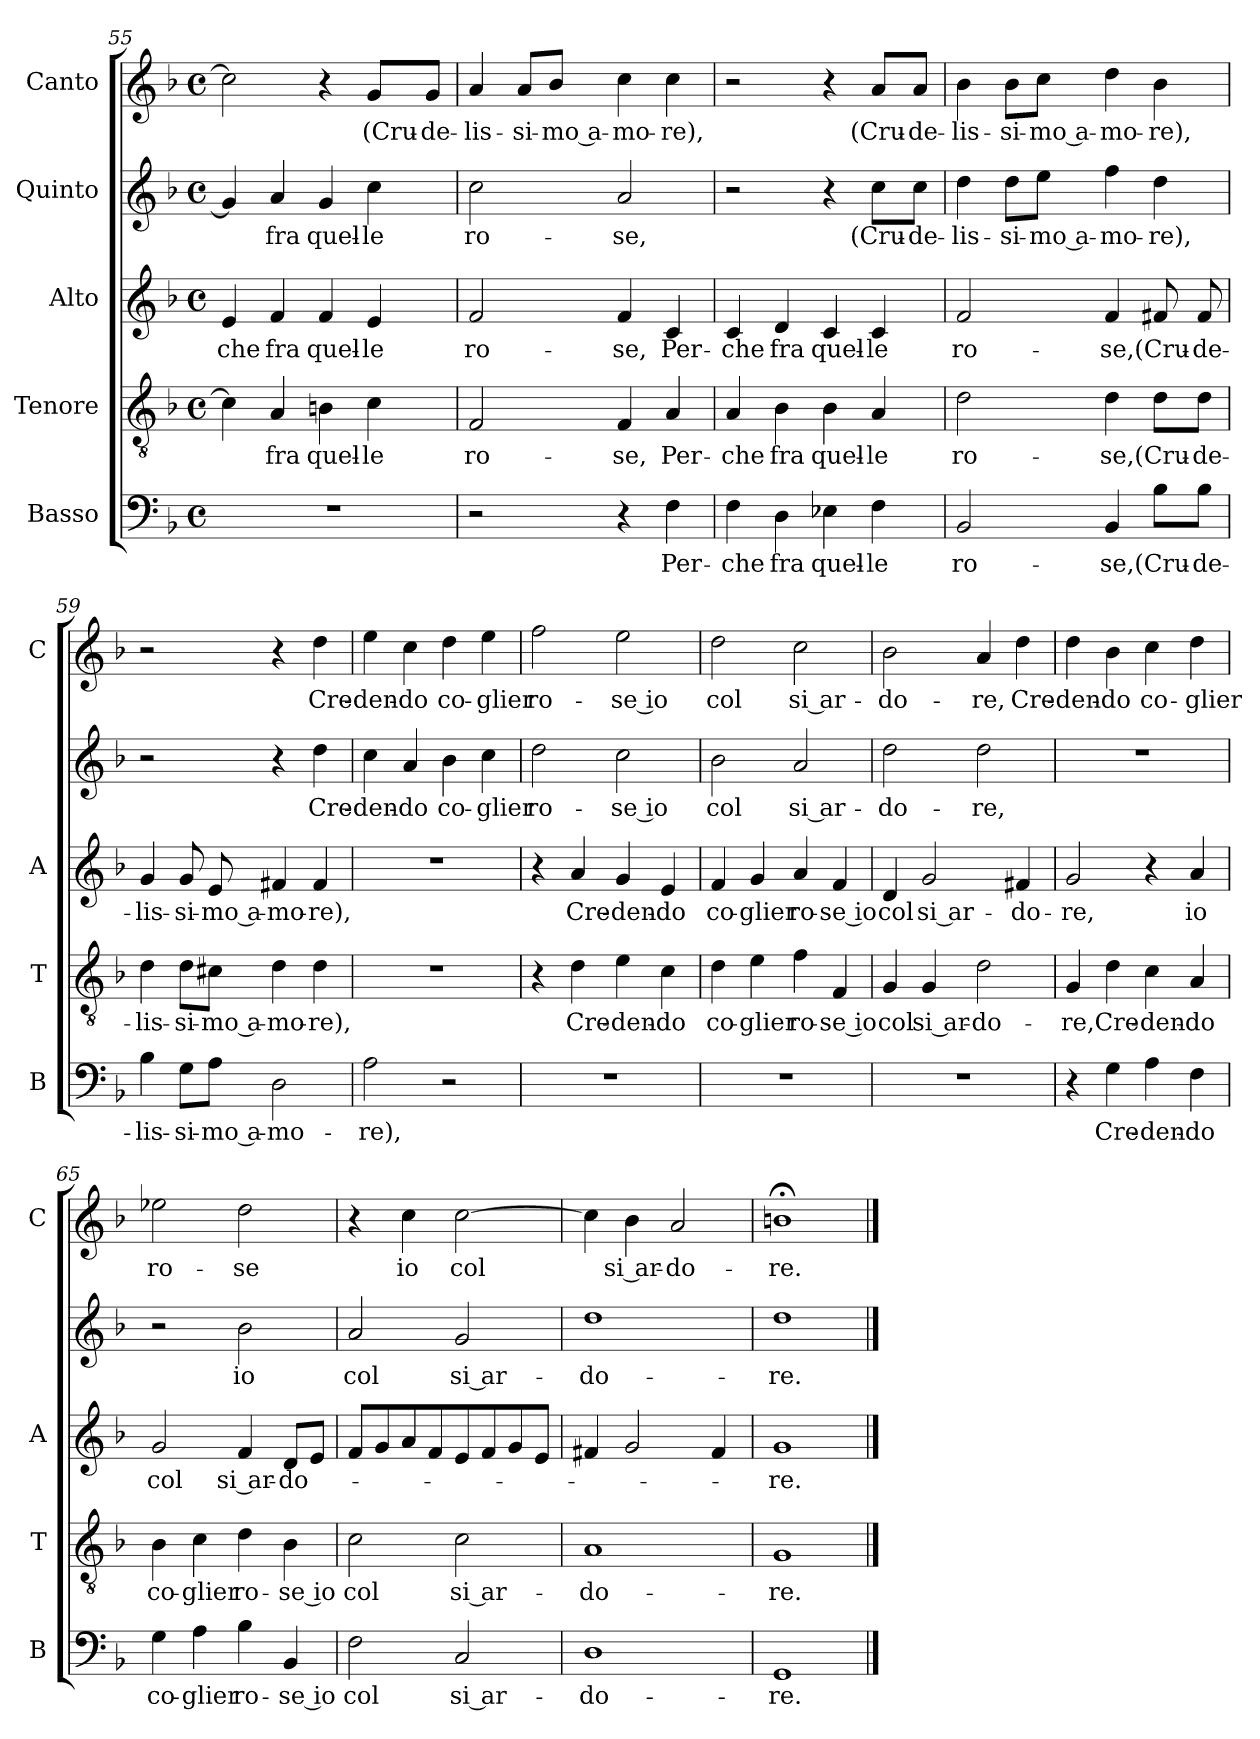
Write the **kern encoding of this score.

**kern	**text	**kern	**text	**kern	**text	**kern	**text	**kern	**text
*part5	*part5	*part4	*part4	*part3	*part3	*part2	*part2	*part1	*part1
*staff5	*staff5	*staff4	*staff4	*staff3	*staff3	*staff2	*staff2	*staff1	*staff1
*I"Basso	*	*I"Tenore	*	*I"Alto	*	*I"Quinto	*	*I"Canto	*
*I'B	*	*I'T	*	*I'A	*	*	*	*I'C	*
*clefF4	*	*clefGv2	*	*clefG2	*	*clefG2	*	*clefG2	*
*k[b-]	*	*k[b-]	*	*k[b-]	*	*k[b-]	*	*k[b-]	*
*F:	*	*F:	*	*F:	*	*F:	*	*F:	*
*M4/4	*	*M4/4	*	*M4/4	*	*M4/4	*	*M4/4	*
*met(c)	*	*met(c)	*	*met(c)	*	*met(c)	*	*met(c)	*
=55	=55	=55	=55	=55	=55	=55	=55	=55	=55
!	!	!	!	!	!LO:LY:b	!	!	!	!
1r	.	4c\]	.	4e/	-che	4g/]	.	2cc\]	.
!	!	!	!LO:LY:b	!	!LO:LY:b	!	!LO:LY:b	!	!
.	.	4A/	fra	4f/	fra	4a/	fra	.	.
!	!	!	!LO:LY:b	!	!LO:LY:b	!	!LO:LY:b	!	!
.	.	4Bn\	quel-	4f/	quel-	4g/	quel-	4r	.
!	!	!	!LO:LY:b	!	!LO:LY:b	!	!LO:LY:b	!	!LO:LY:b
.	.	4c\	-le	4e/	-le	4cc\	-le	8g/L	(Cru-
!	!	!	!	!	!	!	!	!	!LO:LY:b
.	.	.	.	.	.	.	.	8g/J	-de-
=56	=56	=56	=56	=56	=56	=56	=56	=56	=56
!	!	!	!LO:LY:b	!	!LO:LY:b	!	!LO:LY:b	!	!LO:LY:b
2r	.	2F/	ro-	2f/	ro-	2cc\	ro-	4a/	-lis-
!	!	!	!	!	!	!	!	!	!LO:LY:b
.	.	.	.	.	.	.	.	8a/L	-si-
!	!	!	!	!	!	!	!	!	!LO:LY:b
.	.	.	.	.	.	.	.	8b-/J	-mo a-
!	!	!	!LO:LY:b	!	!LO:LY:b	!	!LO:LY:b	!	!LO:LY:b
4r	.	4F/	-se,	4f/	-se,	2a/	-se,	4cc\	-mo-
!	!LO:LY:b	!	!LO:LY:b	!	!LO:LY:b	!	!	!	!LO:LY:b
4F\	Per-	4A/	Per-	4c/	Per-	.	.	4cc\	-re),
=57	=57	=57	=57	=57	=57	=57	=57	=57	=57
!	!LO:LY:b	!	!LO:LY:b	!	!LO:LY:b	!	!	!	!
4F\	-che	4A/	-che	4c/	-che	2r	.	2r	.
!	!LO:LY:b	!	!LO:LY:b	!	!LO:LY:b	!	!	!	!
4D\	fra	4B-\	fra	4d/	fra	.	.	.	.
!	!LO:LY:b	!	!LO:LY:b	!	!LO:LY:b	!	!	!	!
4E-X\	quel-	4B-\	quel-	4c/	quel-	4r	.	4r	.
!	!LO:LY:b	!	!LO:LY:b	!	!LO:LY:b	!	!LO:LY:b	!	!LO:LY:b
4F\	-le	4A/	-le	4c/	-le	8cc\L	(Cru-	8a/L	(Cru-
!	!	!	!	!	!	!	!LO:LY:b	!	!LO:LY:b
.	.	.	.	.	.	8cc\J	-de-	8a/J	-de-
!!LO:LB:g=z
=58	=58	=58	=58	=58	=58	=58	=58	=58	=58
!	!LO:LY:b	!	!LO:LY:b	!	!LO:LY:b	!	!LO:LY:b	!	!LO:LY:b
2BB-/	ro-	2d\	ro-	2f/	ro-	4dd\	-lis-	4b-\	-lis-
!	!	!	!	!	!	!	!LO:LY:b	!	!LO:LY:b
.	.	.	.	.	.	8dd\L	-si-	8b-\L	-si-
!	!	!	!	!	!	!	!LO:LY:b	!	!LO:LY:b
.	.	.	.	.	.	8ee\J	-mo a-	8cc\J	-mo a-
!	!LO:LY:b	!	!LO:LY:b	!	!LO:LY:b	!	!LO:LY:b	!	!LO:LY:b
4BB-/	-se,	4d\	-se,	4f/	-se,	4ff\	-mo-	4dd\	-mo-
!	!LO:LY:b	!	!LO:LY:b	!	!LO:LY:b	!	!LO:LY:b	!	!LO:LY:b
8B-\L	(Cru-	8d\L	(Cru-	8f#X/	(Cru-	4dd\	-re),	4b-\	-re),
!	!LO:LY:b	!	!LO:LY:b	!	!LO:LY:b	!	!	!	!
8B-\J	-de-	8d\J	-de-	8f#/	-de-	.	.	.	.
=59	=59	=59	=59	=59	=59	=59	=59	=59	=59
!	!LO:LY:b	!	!LO:LY:b	!	!LO:LY:b	!	!	!	!
4B-\	-lis-	4d\	-lis-	4g/	-lis-	2r	.	2r	.
!	!LO:LY:b	!	!LO:LY:b	!	!LO:LY:b	!	!	!	!
8G\L	-si-	8d\L	-si-	8g/	-si-	.	.	.	.
!	!LO:LY:b	!	!LO:LY:b	!	!LO:LY:b	!	!	!	!
8A\J	-mo a-	8c#X\J	-mo a-	8e/	-mo a-	.	.	.	.
!	!LO:LY:b	!	!LO:LY:b	!	!LO:LY:b	!	!	!	!
2D\	-mo-	4d\	-mo-	4f#X/	-mo-	4r	.	4r	.
!	!	!	!LO:LY:b	!	!LO:LY:b	!	!LO:LY:b	!	!LO:LY:b
.	.	4d\	-re),	4f#/	-re),	4dd\	Cre-	4dd\	Cre-
=60	=60	=60	=60	=60	=60	=60	=60	=60	=60
!	!LO:LY:b	!	!	!	!	!	!LO:LY:b	!	!LO:LY:b
2A\	-re),	1r	.	1r	.	4cc\	-den-	4ee\	-den-
!	!	!	!	!	!	!	!LO:LY:b	!	!LO:LY:b
.	.	.	.	.	.	4a/	-do	4cc\	-do
!	!	!	!	!	!	!	!LO:LY:b	!	!LO:LY:b
2r	.	.	.	.	.	4b-\	co-	4dd\	co-
!	!	!	!	!	!	!	!LO:LY:b	!	!LO:LY:b
.	.	.	.	.	.	4cc\	-glier	4ee\	-glier
=61	=61	=61	=61	=61	=61	=61	=61	=61	=61
!	!	!	!	!	!	!	!LO:LY:b	!	!LO:LY:b
1r	.	4r	.	4r	.	2dd\	ro-	2ff\	ro-
!	!	!	!LO:LY:b	!	!LO:LY:b	!	!	!	!
.	.	4d\	Cre-	4a/	Cre-	.	.	.	.
!	!	!	!LO:LY:b	!	!LO:LY:b	!	!LO:LY:b	!	!LO:LY:b
.	.	4e\	-den-	4g/	-den-	2cc\	-se io	2ee\	-se io
!	!	!	!LO:LY:b	!	!LO:LY:b	!	!	!	!
.	.	4c\	-do	4e/	-do	.	.	.	.
=62	=62	=62	=62	=62	=62	=62	=62	=62	=62
!	!	!	!LO:LY:b	!	!LO:LY:b	!	!LO:LY:b	!	!LO:LY:b
1r	.	4d\	co-	4f/	co-	2b-\	col	2dd\	col
!	!	!	!LO:LY:b	!	!LO:LY:b	!	!	!	!
.	.	4e\	-glier	4g/	-glier	.	.	.	.
!	!	!	!LO:LY:b	!	!LO:LY:b	!	!LO:LY:b	!	!LO:LY:b
.	.	4f\	ro-	4a/	ro-	2a/	si ar-	2cc\	si ar-
!	!	!	!LO:LY:b	!	!LO:LY:b	!	!	!	!
.	.	4F/	-se io	4f/	-se io	.	.	.	.
=63	=63	=63	=63	=63	=63	=63	=63	=63	=63
!	!	!	!LO:LY:b	!	!LO:LY:b	!	!LO:LY:b	!	!LO:LY:b
1r	.	4G/	col	4d/	col	2dd\	-do-	2b-\	-do-
!	!	!	!LO:LY:b	!	!LO:LY:b	!	!	!	!
.	.	4G/	si ar-	2g/	si ar-	.	.	.	.
!	!	!	!LO:LY:b	!	!	!	!LO:LY:b	!	!LO:LY:b
.	.	2d\	-do-	.	.	2dd\	-re,	4a/	-re,
!	!	!	!	!	!LO:LY:b	!	!	!	!LO:LY:b
.	.	.	.	4f#X/	-do-	.	.	4dd\	Cre-
!!LO:LB:g=z
=64	=64	=64	=64	=64	=64	=64	=64	=64	=64
!	!	!	!LO:LY:b	!	!LO:LY:b	!	!	!	!LO:LY:b
4r	.	4G/	-re,	2g/	-re,	1r	.	4dd\	-den-
!	!LO:LY:b	!	!LO:LY:b	!	!	!	!	!	!LO:LY:b
4G\	Cre-	4d\	Cre-	.	.	.	.	4b-\	-do
!	!LO:LY:b	!	!LO:LY:b	!	!	!	!	!	!LO:LY:b
4A\	-den-	4c\	-den-	4r	.	.	.	4cc\	co-
!	!LO:LY:b	!	!LO:LY:b	!	!LO:LY:b	!	!	!	!LO:LY:b
4F\	-do	4A/	-do	4a/	io	.	.	4dd\	-glier
=65	=65	=65	=65	=65	=65	=65	=65	=65	=65
!	!LO:LY:b	!	!LO:LY:b	!	!LO:LY:b	!	!	!	!LO:LY:b
4G\	co-	4B-\	co-	2g/	col	2r	.	2ee-X\	ro-
!	!LO:LY:b	!	!LO:LY:b	!	!	!	!	!	!
4A\	-glier	4c\	-glier	.	.	.	.	.	.
!	!LO:LY:b	!	!LO:LY:b	!	!LO:LY:b	!	!LO:LY:b	!	!LO:LY:b
4B-\	ro-	4d\	ro-	4f/	si ar-	2b-\	io	2dd\	-se
!	!LO:LY:b	!	!LO:LY:b	!	!LO:LY:b	!	!	!	!
4BB-/	-se io	4B-\	-se io	8d/L	-do-	.	.	.	.
.	.	.	.	8e/J	.	.	.	.	.
=66	=66	=66	=66	=66	=66	=66	=66	=66	=66
!	!LO:LY:b	!	!LO:LY:b	!	!	!	!LO:LY:b	!	!
2F\	col	2c\	col	8f/L	.	2a/	col	4r	.
.	.	.	.	8g/	.	.	.	.	.
!	!	!	!	!	!	!	!	!	!LO:LY:b
.	.	.	.	8a/	.	.	.	4cc\	io
.	.	.	.	8f/	.	.	.	.	.
!	!LO:LY:b	!	!LO:LY:b	!	!	!	!LO:LY:b	!	!LO:LY:b
2C/	si ar-	2c\	si ar-	8e/	.	2g/	si ar-	[2cc\	col
.	.	.	.	8f/	.	.	.	.	.
.	.	.	.	8g/	.	.	.	.	.
.	.	.	.	8e/J	.	.	.	.	.
=67	=67	=67	=67	=67	=67	=67	=67	=67	=67
!	!LO:LY:b	!	!LO:LY:b	!	!	!	!LO:LY:b	!	!
1D	-do-	1A	-do-	4f#X/	.	1dd	-do-	4cc\]	.
!	!	!	!	!	!	!	!	!	!LO:LY:b
.	.	.	.	2g/	.	.	.	4b-\	si ar-
!	!	!	!	!	!	!	!	!	!LO:LY:b
.	.	.	.	.	.	.	.	2a/	-do-
.	.	.	.	4f#/	.	.	.	.	.
=68	=68	=68	=68	=68	=68	=68	=68	=68	=68
!	!LO:LY:b	!	!LO:LY:b	!	!LO:LY:b	!	!LO:LY:b	!	!LO:LY:b
1GG	-re.	1G	-re.	1g	-re.	1dd	-re.	1bn;<	-re.
==	==	==	==	==	==	==	==	==	==
*-	*-	*-	*-	*-	*-	*-	*-	*-	*-
